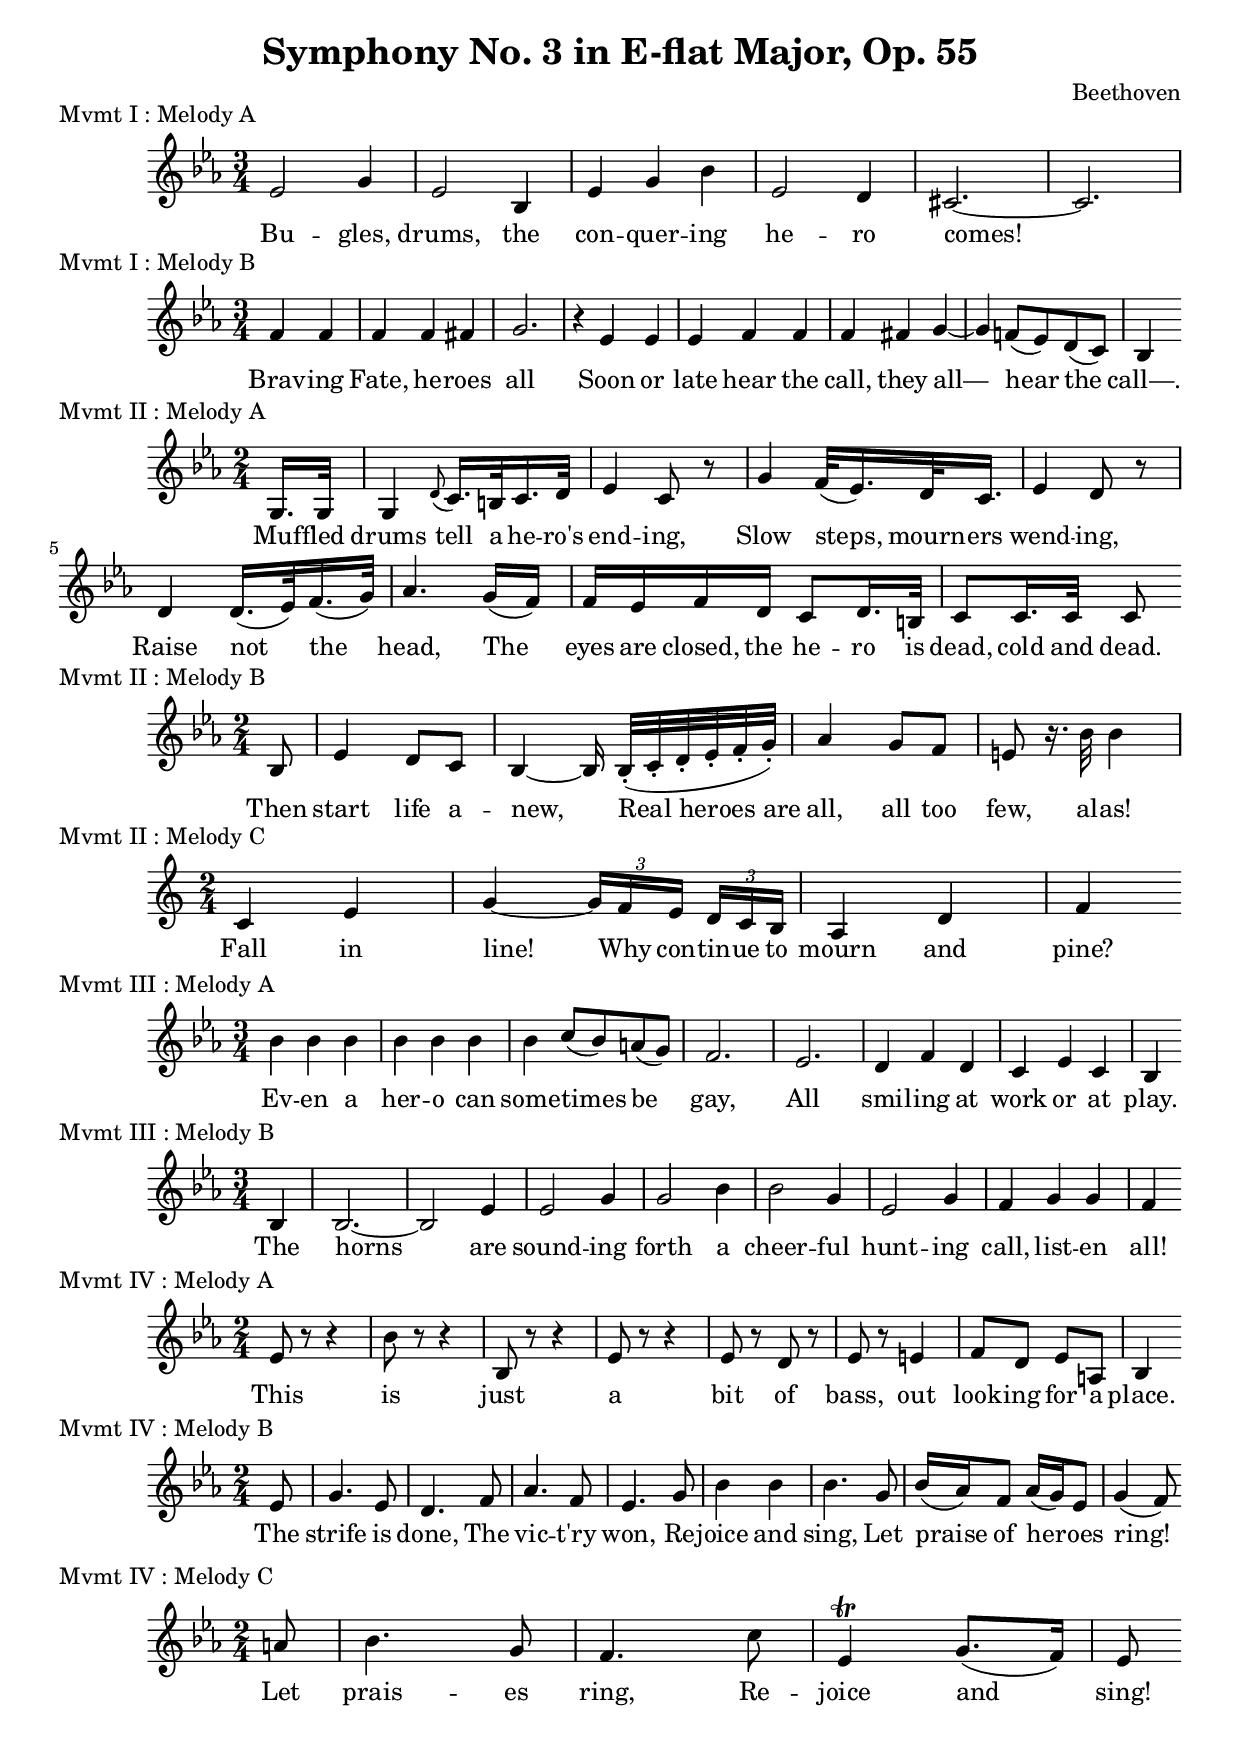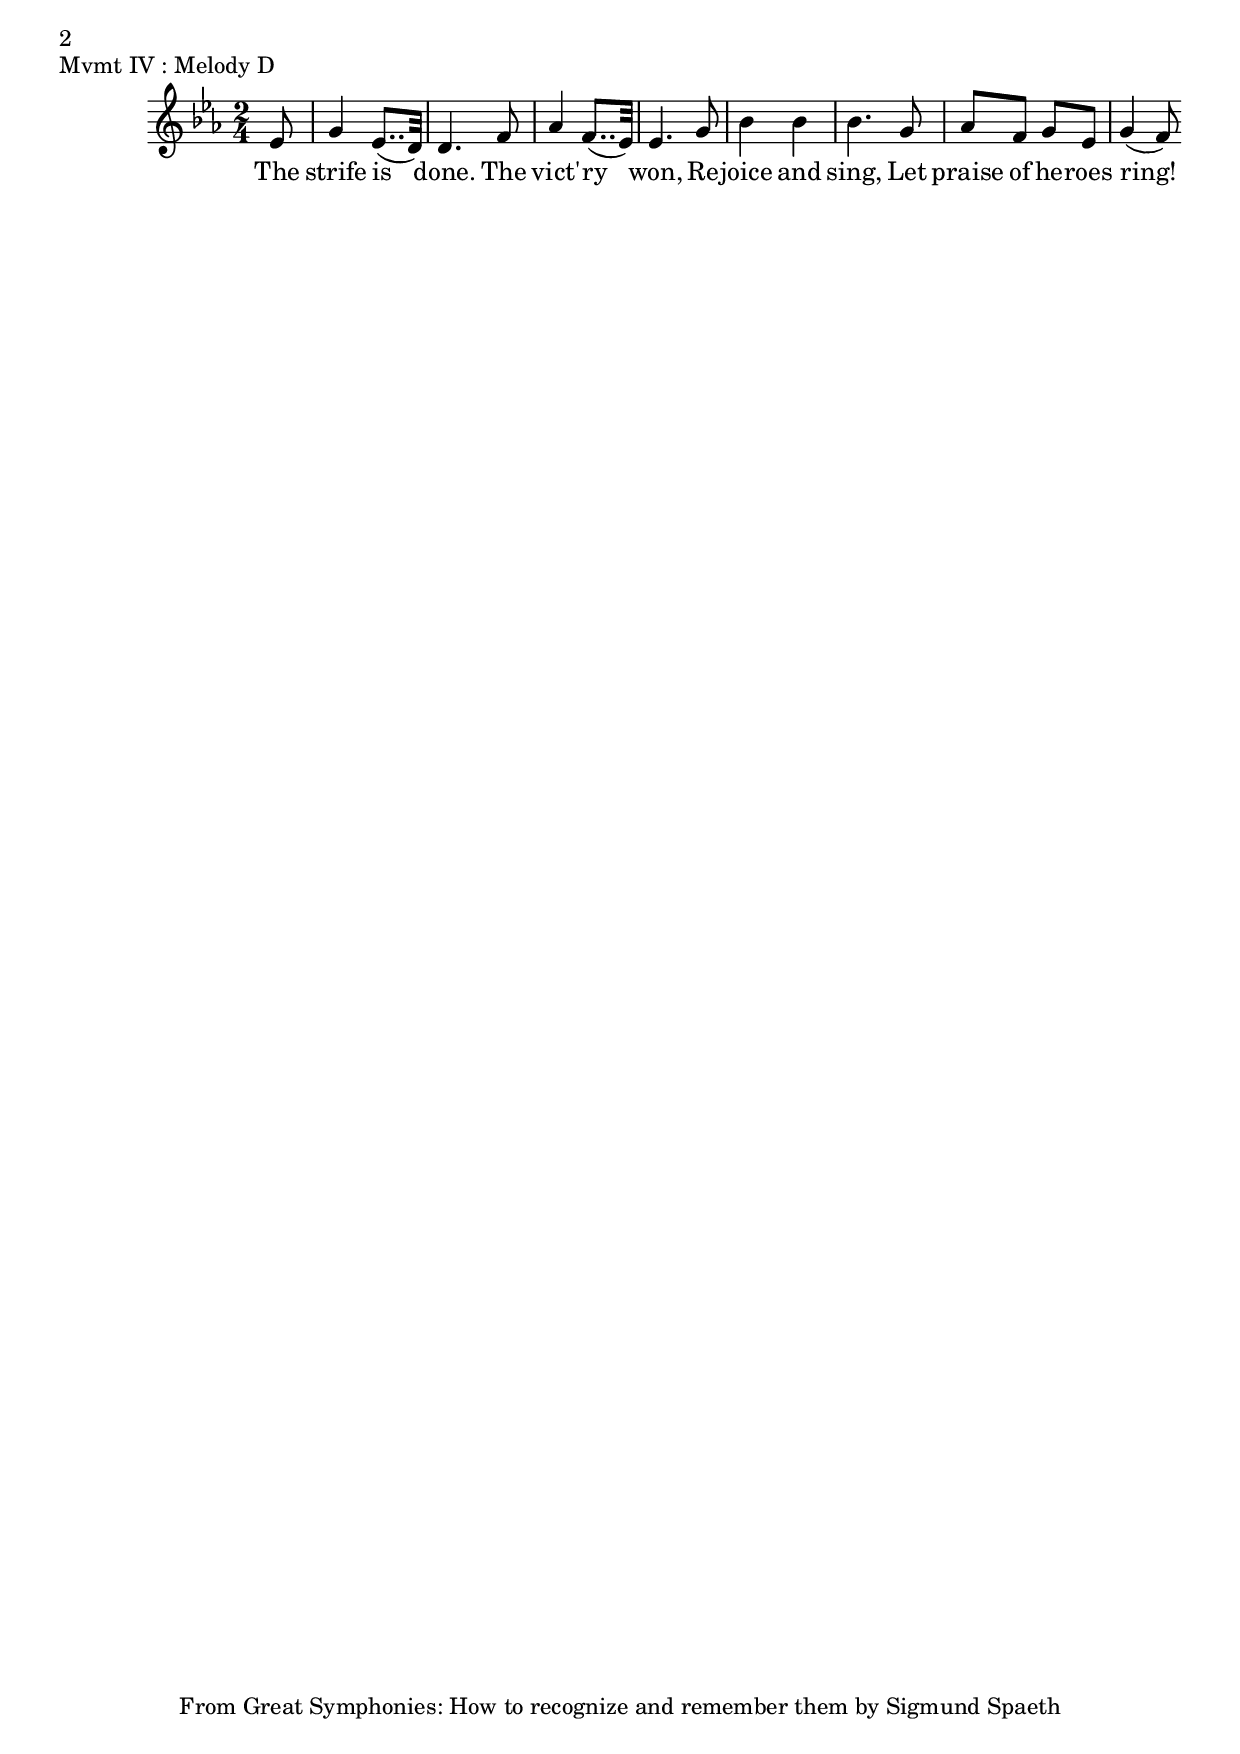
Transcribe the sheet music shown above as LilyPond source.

% Beethoven Symphony No. 3
\version "2.18.2"
% Melody definitions for movements of
% Beethovens's 3rd Symphony (beethoven-003)

% Movement I Melody A {{{
melody_ia = <<
    \relative c' {
        \clef "treble"
        \key ees \major
        \time 3/4
        ees2 g4 | ees2 bes4 | ees4 g bes |
        ees,2 d4 |  cis2.~ | cis2.
    }
    \addlyrics {
        Bu -- gles, drums, the con -- quer -- ing he -- ro comes!
    }
>> % }}}

% Movement I Melody B {{{
melody_ib = <<
    \relative c' {
        \clef "treble"
        \key ees \major
        \time 3/4
        \partial 2 f4 f |
        f4 f fis | g2. | r4 ees ees |
        ees4 f f | f fis g~ |
        g4 f!8( ees) d( c) | bes4
    }
    \addlyrics {
        Brav -- ing Fate, he -- roes all Soon or
        late hear the call, they all— hear the call—.
    }
>> % }}}

% Movement II Melody A {{{
melody_iia = <<
    \relative c' {
        \clef "treble"
        \key ees \major
        \time 2/4
        \partial 8 g16. g32 |
        g4 \grace d'8( c16.) b32 c16. d32 |
        ees4 c8 r8 | g'4 f32( ees16.) d32 c16. |
        ees4 d8 r8 | d4 d16.( ees32) f16.( g32) |
        aes4. g16( f16) | f16 ees f d c8 d16. b32 |
        c8 c16. c32 c8
    }
    \addlyrics {
        Muf -- fled drums tell a he -- ro's end -- ing,
        Slow steps, mourn -- ers wend -- ing, Raise not the head,
        The eyes are closed, the he -- ro is dead, cold and dead.
    }
>> % }}}

% Movement II Melody B {{{
melody_iib = <<
    \relative c' {
        \clef "treble"
        \key ees \major
        \time 2/4
        \partial 8 bes8 |
        ees4 d8 c | bes4~ bes16 bes32\staccato([ c\staccato d\staccato ees\staccato f\staccato g\staccato)] |
        aes4 g8 f | e8 r16. bes'32 bes4 |
    }
    \addlyrics {
        Then start life a -- new, Real_heroes_are all, all too few, al -- as!
    }
>> % }}}

% Movement II Melody C {{{
melody_iic = <<
    \relative c' {
        \clef "treble"
        \key c \major
        \time 2/4
        c4 e | g4~ \tuplet 3/2 { g16[ f e] } \tuplet 3/2 { d16[ c b] } |
        a4 d | f4
    }
    \addlyrics {
        Fall in line! Why con -- tin -- ue to mourn and pine?
    }
>> % }}}

% Movement III Melody A {{{
melody_iiia = <<
    \relative c' {
        \clef "treble"
        \key ees \major
        \time 3/4
        bes'4 bes bes | bes4 bes bes | bes4 c8( bes) a( g) |
        f2. | ees2. | d4 f d | c4 ees c | bes4
    }
    \addlyrics {
        Ev -- en a her -- o can some -- times be gay,
        All smi -- ling at work or at play.
    }
>> % }}}

% Movement III Melody B {{{
melody_iiib = <<
    \relative c' {
        \clef "treble"
        \key ees \major
        \time 3/4
        \partial 4 bes4 |
        bes2.~ | bes2 ees4 | ees2 g4 |
        g2 bes4 | bes2 g4 | ees2 g4 |
        f4 g g | f4
    }
    \addlyrics {
        The horns are sound -- ing forth a
        cheer -- ful hunt -- ing call, list -- en all!
    }
>> % }}}

% Movement IV Melody A {{{
melody_iva = <<
    \relative c' {
        \clef "treble"
        \key ees \major
        \time 2/4
        ees8 r8 r4 | bes'8 r8 r4 | bes,8 r8 r4 |
        ees8 r8 r4 | ees8 r8 d8 r8 | ees8 r8 e4 |
        f8 d ees a, | bes4
    }
    \addlyrics {
        This is just a bit of bass, out look -- ing for a place.
    }
>> % }}}

% Movement IV Melody B {{{
melody_ivb = <<
    \relative c' {
        \clef "treble"
        \key ees \major
        \time 2/4
        \partial 8 ees8 |
        g4. ees8 | d4. f8 | aes4. f8 | ees4. g8 |
        bes4 bes | bes4. g8 | bes16( aes) f8 aes16( g) ees8 |
        g4( f8)
    }
    \addlyrics {
        The strife is done, The vic -- t'ry won, Re -- joice and
        sing, Let praise of he -- roes ring!
    }
>> % }}}

% Movement IV Melody C {{{
melody_ivc = <<
    \relative c'' {
        \clef "treble"
        \key ees \major
        \time 2/4
        \partial 8 a8 |
        bes4. g8 | f4. c'8 | ees,4\trill g8.( f16) | ees8
    }
    \addlyrics {
        Let prais -- es ring, Re -- joice and sing!
    }
>> % }}}

% Movement IV Melody D {{{
melody_ivd = <<
    \relative c' {
        \clef "treble"
        \key ees \major
        \time 2/4
        \partial 8 ees8 |
        g4 ees8..( d32) | d4. f8 | aes4 f8..( ees32) |
        ees4. g8 | bes4 bes | bes4. g8 | aes8 f g ees |
        g4( f8)
    }
    \addlyrics {
        The strife is done. The vict' -- ry won, Re -- joice
        and sing, Let praise of he -- roes ring!
    }
>> % }}}



\header {
    title = "Symphony No. 3 in E-flat Major, Op. 55"
    composer = "Beethoven"
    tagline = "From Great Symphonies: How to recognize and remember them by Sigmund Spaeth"
}
\layout { ragged-right = ##f }

\score { \header {piece = "Mvmt I : Melody A"} \melody_ia }
\score { \header {piece = "Mvmt I : Melody B"} \melody_ib }
\score { \header {piece = "Mvmt II : Melody A"} \melody_iia }
\score { \header {piece = "Mvmt II : Melody B"} \melody_iib }
\score { \header {piece = "Mvmt II : Melody C"} \melody_iic }
\score { \header {piece = "Mvmt III : Melody A"} \melody_iiia }
\score { \header {piece = "Mvmt III : Melody B"} \melody_iiib }
\score { \header {piece = "Mvmt IV : Melody A"} \melody_iva }
\score { \header {piece = "Mvmt IV : Melody B"} \melody_ivb }
\score { \header {piece = "Mvmt IV : Melody C"} \melody_ivc }
\score { \header {piece = "Mvmt IV : Melody D"} \melody_ivd }

